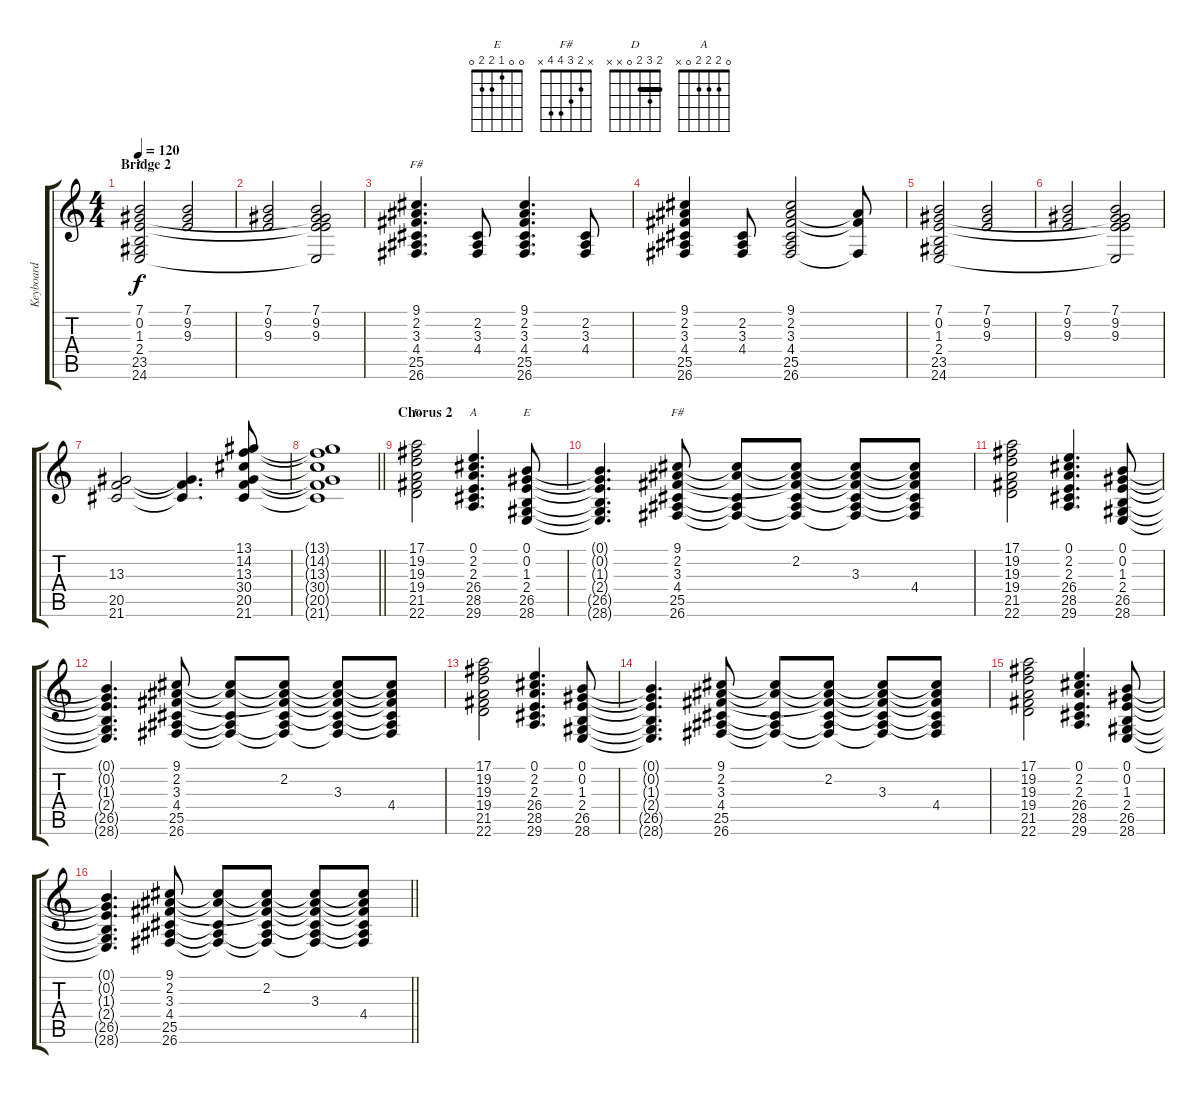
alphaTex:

\track ("Keyboard" "Keyboard") {instrument drawbarorgan}
\staff {score tabs}
\tuning (E4 B3 G3 D3 A2 E2) {hide}
\chord ("E" x 0 1 2 x x)
\chord ("F#" 2 2 3 4 4 2) {barre 2}
\chord ("D" 2 3 2 0 x x) {barre 2}
\chord ("A" 0 2 2 2 0 x)
\chord ("E" 0 0 1 2 2 0)
\chord ("F#" x 2 3 4 4 x)
\ts (4 4)
\section ("" "Bridge 2")
\tempo 120
\clef g2
\ks c
(7.1 0.2 1.3 2.4 23.5 24.6).2{ch "E" dy f} (7.1 9.2 9.3).2 |
(7.1 9.2 9.3).2 (7.1 9.2 9.3 2.4{t} 23.5{t} 24.6{t}).2 |
(9.1 2.2 3.3 4.4 25.5 26.6).4{d ch "F#"} (2.2 3.3 4.4).8 (9.1 2.2 3.3 4.4 25.5 26.6).4{d} (2.2 3.3 4.4).8 |
(9.1 2.2 3.3 4.4 25.5 26.6).4 (2.2 3.3 4.4).8 (9.1 2.2 3.3 4.4 25.5 26.6).2 (4.4{t} 25.5{t} 26.6{t}).8 |
(7.1 0.2 1.3 2.4 23.5 24.6).2 (7.1 9.2 9.3).2 |
(7.1 9.2 9.3).2 (7.1 9.2 9.3 2.4{t} 23.5{t} 24.6{t}).2 |
(13.3 20.5 21.6).2 (13.3{t} 20.5{t} 21.6{t}).4{d} (13.1 14.2 13.3 30.4 20.5 21.6).8 |
\barLineRight lightlight
(13.1{t} 14.2{t} 13.3{t} 30.4{t} 20.5{t} 21.6{t}).1 |
\section ("" "Chorus 2")
(17.1 19.2 19.3 19.4 21.5 22.6).2{ch "D"} (0.1 2.2 2.3 26.4 28.5 29.6).4{d ch "A"} (0.1 0.2 1.3 2.4 26.5 28.6).8{ch "E"} |
(0.1{t} 0.2{t} 1.3{t} 2.4{t} 26.5{t} 28.6{t}).4{d} (9.1 2.2 3.3 4.4 25.5 26.6).8{ch "F#"} (9.1{t} 2.2{t} 3.3{t} 4.4{t} 25.5{t}).8 (9.1{t} 2.2 3.3{t} 4.4{t} 25.5{t} 26.6{t}).8 (9.1{t} 2.2{t} 3.3 4.4{t} 25.5{t} 26.6{t}).8 (9.1{t} 2.2{t} 3.3{t} 4.4 25.5{t} 26.6{t}).8 |
(17.1 19.2 19.3 19.4 21.5 22.6).2 (0.1 2.2 2.3 26.4 28.5 29.6).4{d} (0.1 0.2 1.3 2.4 26.5 28.6).8 |
(0.1{t} 0.2{t} 1.3{t} 2.4{t} 26.5{t} 28.6{t}).4{d} (9.1 2.2 3.3 4.4 25.5 26.6).8 (9.1{t} 2.2{t} 3.3{t} 4.4{t} 25.5{t}).8 (9.1{t} 2.2 3.3{t} 4.4{t} 25.5{t} 26.6{t}).8 (9.1{t} 2.2{t} 3.3 4.4{t} 25.5{t} 26.6{t}).8 (9.1{t} 2.2{t} 3.3{t} 4.4 25.5{t} 26.6{t}).8 |
(17.1 19.2 19.3 19.4 21.5 22.6).2 (0.1 2.2 2.3 26.4 28.5 29.6).4{d} (0.1 0.2 1.3 2.4 26.5 28.6).8 |
(0.1{t} 0.2{t} 1.3{t} 2.4{t} 26.5{t} 28.6{t}).4{d} (9.1 2.2 3.3 4.4 25.5 26.6).8 (9.1{t} 2.2{t} 3.3{t} 4.4{t} 25.5{t}).8 (9.1{t} 2.2 3.3{t} 4.4{t} 25.5{t} 26.6{t}).8 (9.1{t} 2.2{t} 3.3 4.4{t} 25.5{t} 26.6{t}).8 (9.1{t} 2.2{t} 3.3{t} 4.4 25.5{t} 26.6{t}).8 |
(17.1 19.2 19.3 19.4 21.5 22.6).2 (0.1 2.2 2.3 26.4 28.5 29.6).4{d} (0.1 0.2 1.3 2.4 26.5 28.6).8 |
\barLineRight lightlight
(0.1{t} 0.2{t} 1.3{t} 2.4{t} 26.5{t} 28.6{t}).4{d} (9.1 2.2 3.3 4.4 25.5 26.6).8 (9.1{t} 2.2{t} 3.3{t} 4.4{t} 25.5{t}).8 (9.1{t} 2.2 3.3{t} 4.4{t} 25.5{t} 26.6{t}).8 (9.1{t} 2.2{t} 3.3 4.4{t} 25.5{t} 26.6{t}).8 (9.1{t} 2.2{t} 3.3{t} 4.4 25.5{t} 26.6{t}).8
